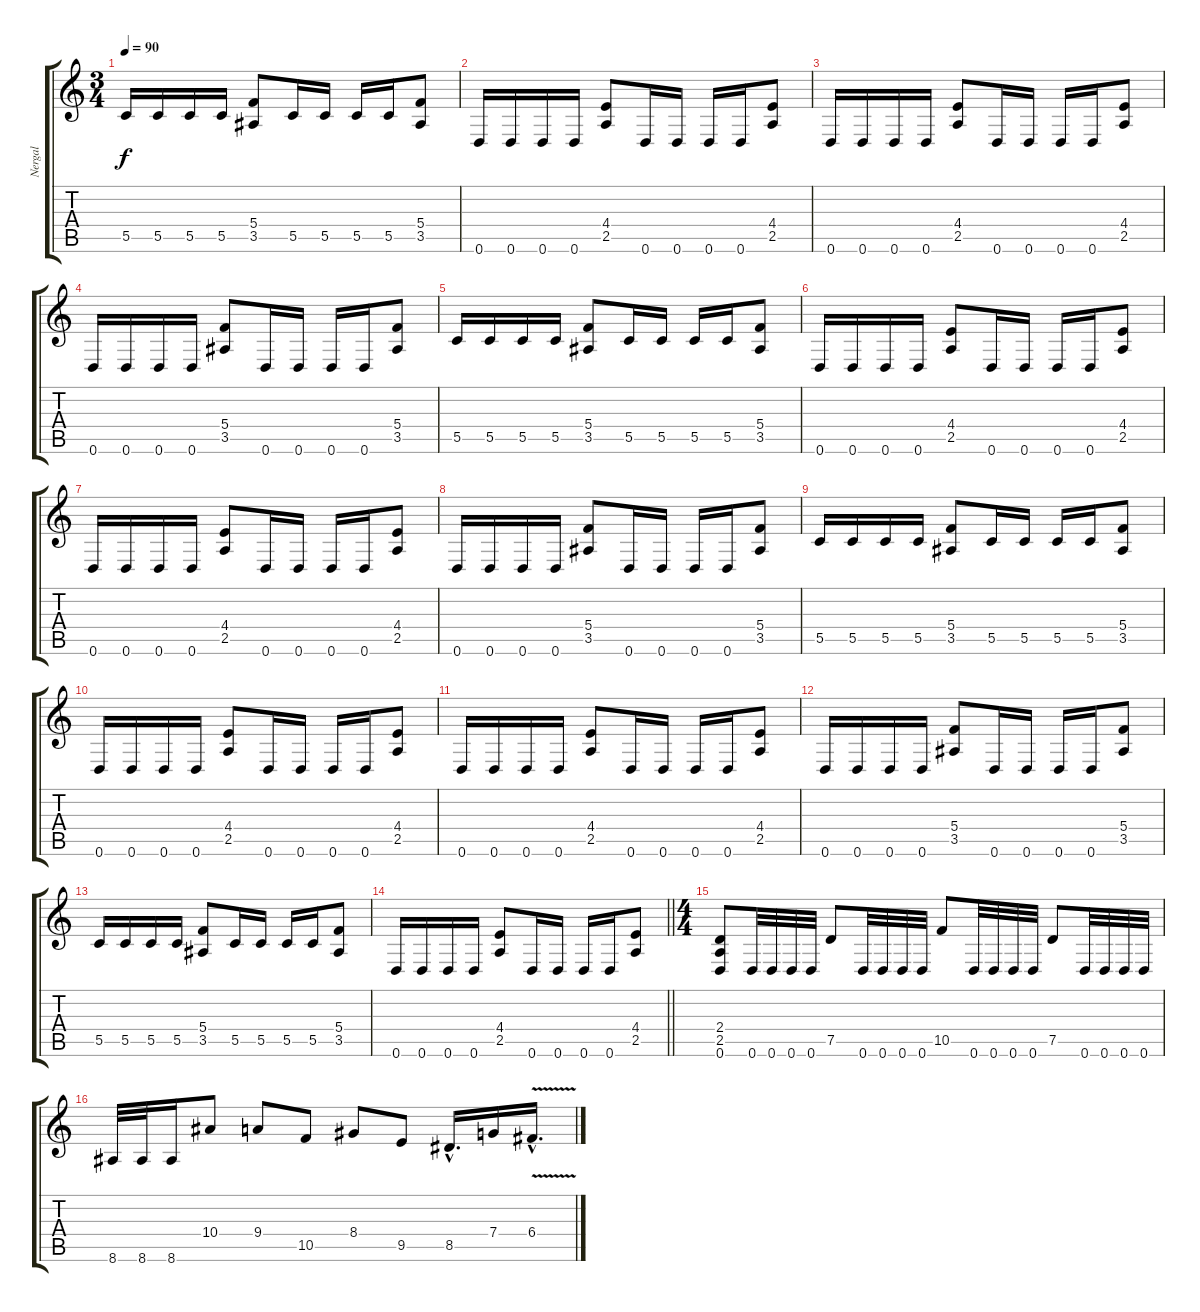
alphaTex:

\track ("Nergal" "Nergal") {instrument distortionguitar}
\staff {score tabs}
\tuning (D4 A3 F3 C3 G2 D2) {hide}
\ts (3 4)
\tempo 90
\clef g2
\ks c
5.5.16{dy f} 5.5.16 5.5.16 5.5.16 (5.4 3.5).8 5.5.16 5.5.16 5.5.16 5.5.16 (5.4 3.5).8 |
0.6.16 0.6.16 0.6.16 0.6.16 (4.4 2.5).8 0.6.16 0.6.16 0.6.16 0.6.16 (4.4 2.5).8 |
0.6.16 0.6.16 0.6.16 0.6.16 (4.4 2.5).8 0.6.16 0.6.16 0.6.16 0.6.16 (4.4 2.5).8 |
0.6.16 0.6.16 0.6.16 0.6.16 (5.4 3.5).8 0.6.16 0.6.16 0.6.16 0.6.16 (5.4 3.5).8 |
5.5.16 5.5.16 5.5.16 5.5.16 (5.4 3.5).8 5.5.16 5.5.16 5.5.16 5.5.16 (5.4 3.5).8 |
0.6.16 0.6.16 0.6.16 0.6.16 (4.4 2.5).8 0.6.16 0.6.16 0.6.16 0.6.16 (4.4 2.5).8 |
0.6.16 0.6.16 0.6.16 0.6.16 (4.4 2.5).8 0.6.16 0.6.16 0.6.16 0.6.16 (4.4 2.5).8 |
0.6.16 0.6.16 0.6.16 0.6.16 (5.4 3.5).8 0.6.16 0.6.16 0.6.16 0.6.16 (5.4 3.5).8 |
5.5.16 5.5.16 5.5.16 5.5.16 (5.4 3.5).8 5.5.16 5.5.16 5.5.16 5.5.16 (5.4 3.5).8 |
0.6.16 0.6.16 0.6.16 0.6.16 (4.4 2.5).8 0.6.16 0.6.16 0.6.16 0.6.16 (4.4 2.5).8 |
0.6.16 0.6.16 0.6.16 0.6.16 (4.4 2.5).8 0.6.16 0.6.16 0.6.16 0.6.16 (4.4 2.5).8 |
0.6.16 0.6.16 0.6.16 0.6.16 (5.4 3.5).8 0.6.16 0.6.16 0.6.16 0.6.16 (5.4 3.5).8 |
5.5.16 5.5.16 5.5.16 5.5.16 (5.4 3.5).8 5.5.16 5.5.16 5.5.16 5.5.16 (5.4 3.5).8 |
\barLineRight lightlight
0.6.16 0.6.16 0.6.16 0.6.16 (4.4 2.5).8 0.6.16 0.6.16 0.6.16 0.6.16 (4.4 2.5).8 |
\ts (4 4)
(2.4 2.5 0.6).8 0.6.32 0.6.32 0.6.32 0.6.32 7.5.8 0.6.32 0.6.32 0.6.32 0.6.32 10.5.8 0.6.32 0.6.32 0.6.32 0.6.32 7.5.8 0.6.32 0.6.32 0.6.32 0.6.32 |
8.6.32 8.6.32 8.6.16 10.4.8 9.4.8 10.5.8 8.4.8 9.5.8 8.5{hac}.16{d} 7.4.16 6.4{v hac}.16{d}
